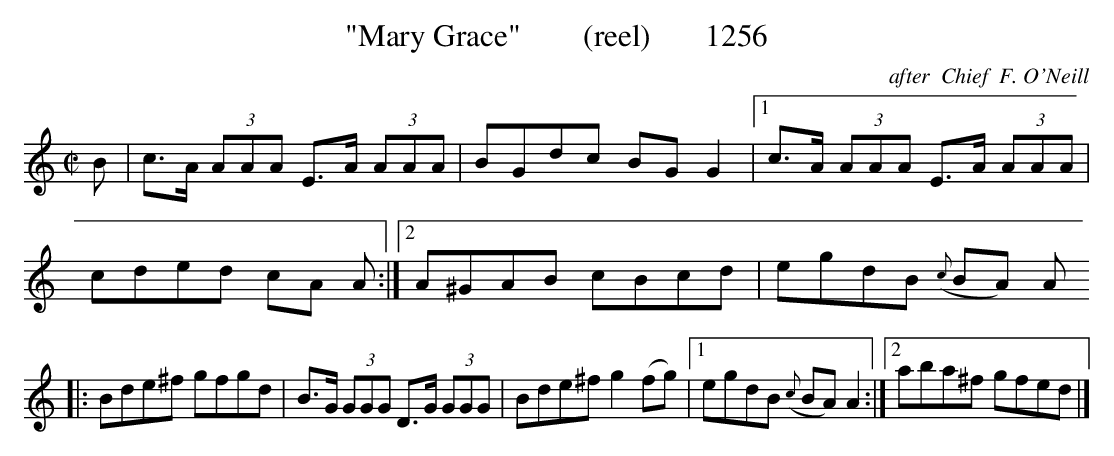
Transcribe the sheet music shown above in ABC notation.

X:1
T:"Mary Grace"        (reel)       1256
C:after  Chief  F. O'Neill
BRENNAN July 2003 (HTTP://WWW.SOSYOURMOM.COM)
M:C|
L:1/8
K:C
B|c3/2A/2  (3AAA E3/2A/2  (3AAA|BGdc BG G2|[1c3/2A/2  (3AAA E3/2A/2  (3AAA|
cded cA A:|[2A^GAB cBcd|egdB ({c}BA) A
|:Bde^f gfgd|B3/2G/2  (3GGG D3/2G/2  (3GGG|Bde^f g2(fg)|[1egdB ({c}BA) A2:|[2aba^f gfed|]
